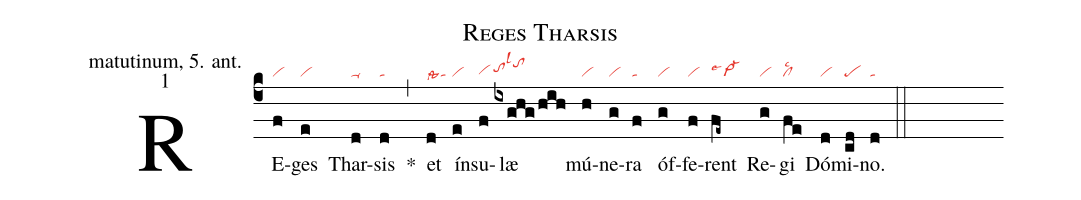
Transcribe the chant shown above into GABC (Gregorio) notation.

name: Reges Tharsis;
office-part: matutinum, 5. ant.;
mode: 1;
nabc-lines: 1;
%%
(c4)
RE(f|vi)ges(e|vi) Thar(d|ta-)sis(d|ta) *(,)
et(d|talssta4) ín(e|vi)su(f|vihg)læ(ix!ghg/hih|tohhtohjlsl1) mú(h|vi)ne(g|vi)ra(f|ta) óf(g|vi)fe(f|vi)rent(fe~|vi->lse4) Re(g|vi)gi(fe|cllsc2) Dó(d|vi)mi(cd|pe)no.(d|ta) (::)
